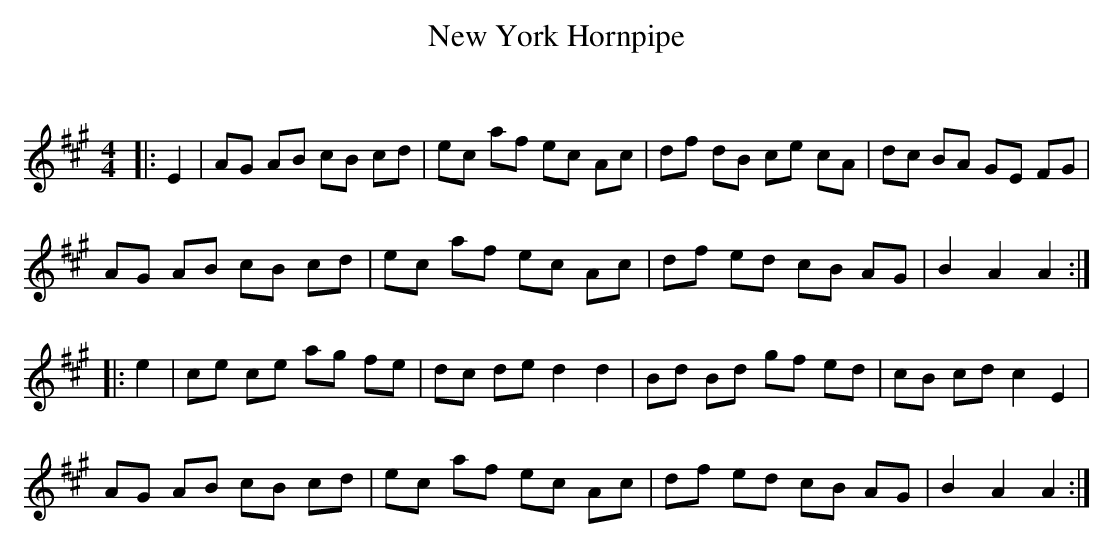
X:1
T: New York Hornpipe
C:
Q: 232
K:A
M:4/4
L:1/8
|:E2|AG AB cB cd|ec af ec Ac|df dB ce cA|dc BA GE FG|
AG AB cB cd|ec af ec Ac|df ed cB AG|B2 A2 A2:|
|:e2|ce ce ag fe|dc de d2 d2|Bd Bd gf ed|cB cd c2 E2|
AG AB cB cd|ec af ec Ac|df ed cB AG|B2 A2 A2:|
